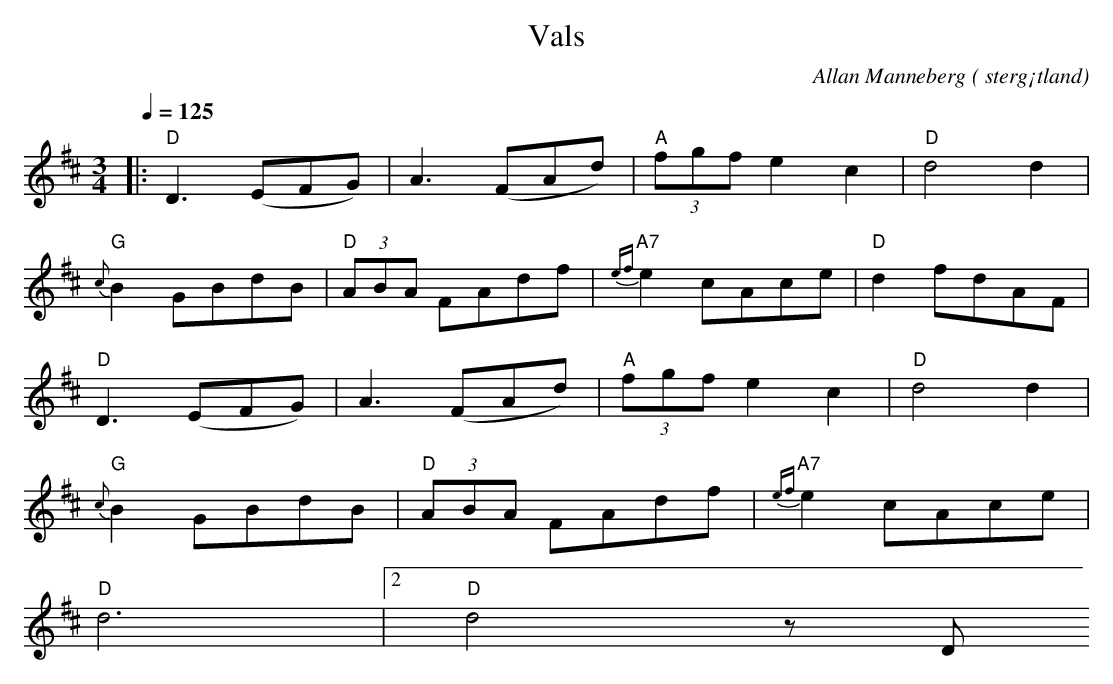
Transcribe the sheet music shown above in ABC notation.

X:1
T:Vals
O: sterg¡tland
C:Allan Manneberg
Q:1/4=125
M: 3/4
L: 1/8
K: D
|: "D"D3(EFG) | A3(FAd) |"A" (3fgf e2 c2|"D" d4 d2|
"G" {c}B2 GBdB| "D" (3ABA FAdf | "A7" {ef}e2 cAce|"D" d2 fdAF|
"D"D3(EFG) | A3(FAd) |"A" (3fgf e2 c2|"D" d4 d2|
"G" {c}B2 GBdB| "D" (3ABA FAdf | "A7" {ef}e2 cAce|
1"D" d6 |2 "D" d4 z D
|:
